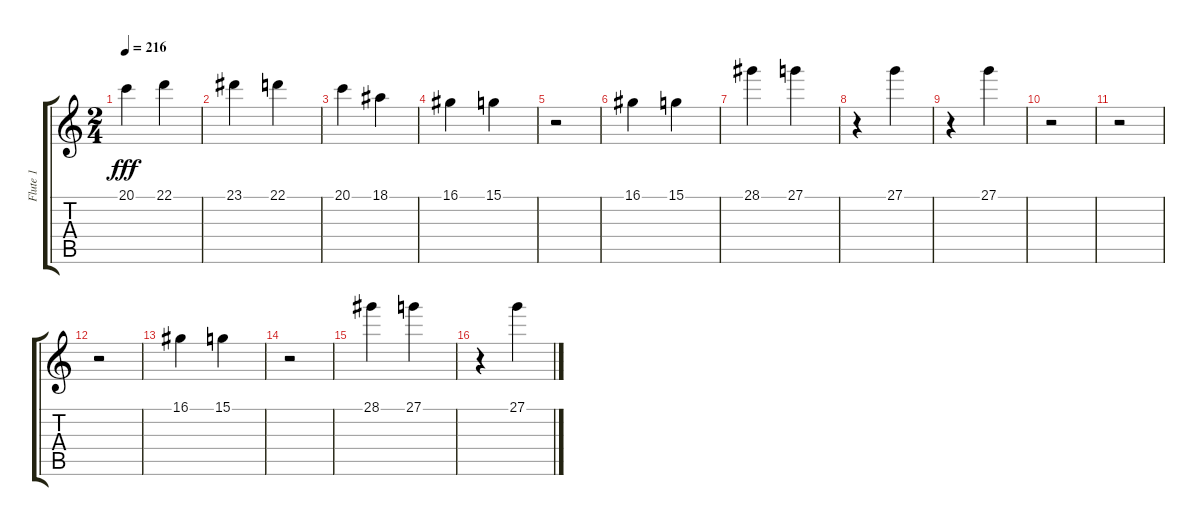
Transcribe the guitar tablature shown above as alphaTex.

\track ("Flute 1" "Flute 1") {instrument flute}
\staff {score tabs}
\tuning (E4 B3 G3 D3 A2 E2) {hide}
\ts (2 4)
\tempo 216
\clef g2
\ks c
20.1.4{dy fff} 22.1.4 |
23.1.4 22.1.4 |
20.1.4 18.1.4 |
16.1.4 15.1.4 |
r.2 |
16.1.4 15.1.4 |
28.1.4 27.1.4 |
r.4 27.1.4 |
r.4 27.1.4 |
r.2 |
r.2 |
r.2 |
16.1.4 15.1.4 |
r.2 |
28.1.4 27.1.4 |
r.4 27.1.4
